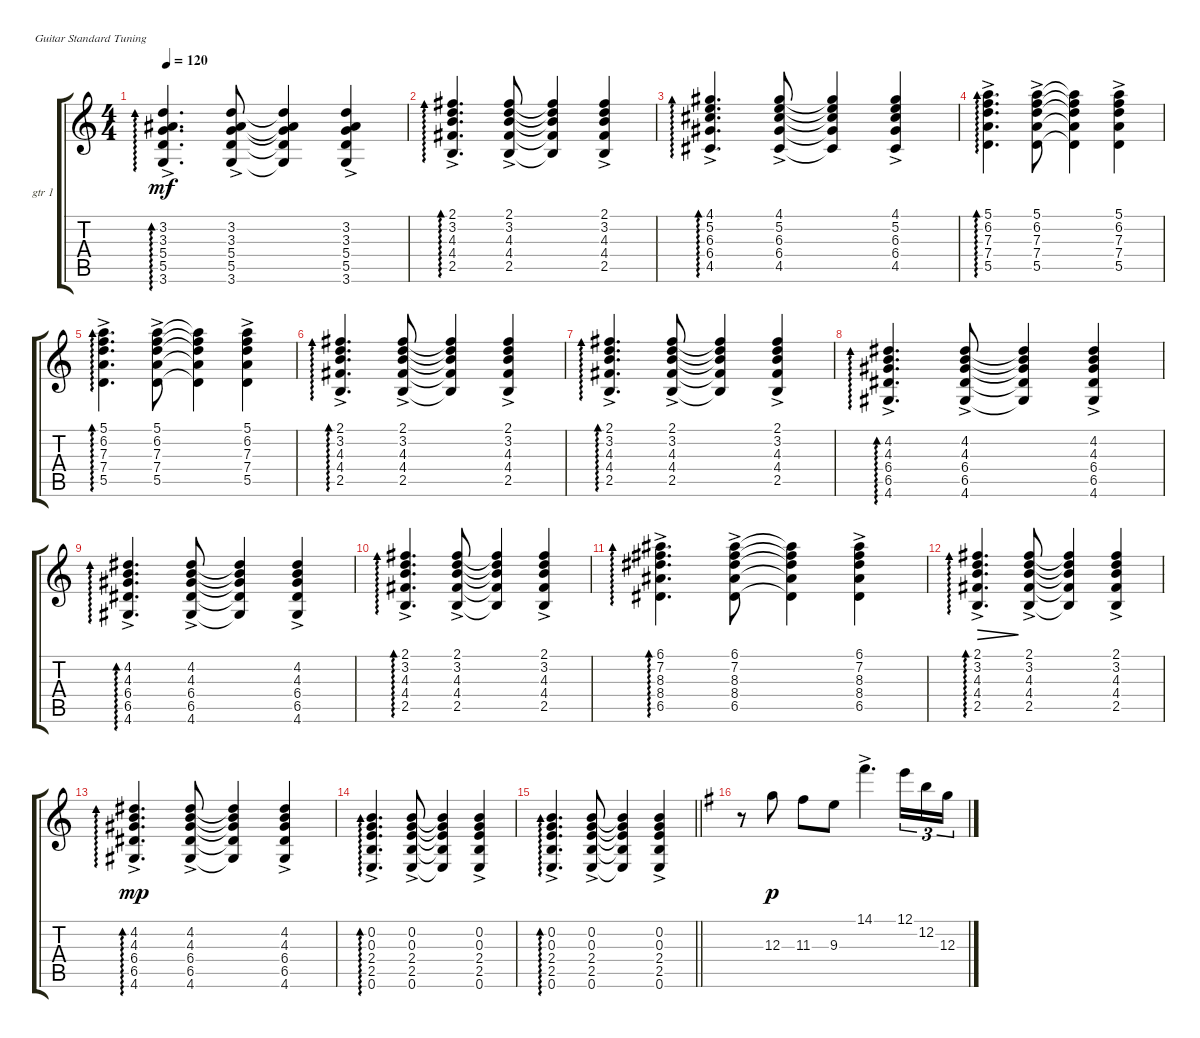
\bracketExtendMode groupsimilarinstruments
\firstSystemTrackNameOrientation horizontal
\otherSystemsTrackNameOrientation horizontal
\track ("gtr 1" "gtr 1") {instrument acousticguitarnylon}
\staff {score tabs}
\tuning (E4 B3 G3 D3 A2 E2)
\ts (4 4)
\tempo 120
\clef g2
\ks aminor
(3.2{ac} 3.3{ac} 5.4{ac} 5.5{ac} 3.6{ac}).4{d ad 0 dy mf} (3.2{ac} 3.3{ac} 5.4{ac} 5.5{ac} 3.6{ac}).8 (3.2{t} 3.3{t} 5.4{t} 5.5{t} 3.6{t}).4 (3.2{ac} 3.3{ac} 5.4{ac} 5.5{ac} 3.6{ac}).4 |
(2.1{ac} 3.2{ac} 4.3{ac} 4.4{ac} 2.5{ac}).4{d ad 0} (2.1{ac} 3.2{ac} 4.3{ac} 4.4{ac} 2.5{ac}).8 (2.1{t} 3.2{t} 4.3{t} 4.4{t} 2.5{t}).4 (2.1{ac} 3.2{ac} 4.3{ac} 4.4{ac} 2.5{ac}).4 |
(4.1{ac} 5.2{ac} 6.3{ac} 6.4{ac} 4.5{ac}).4{d ad 0} (4.1{ac} 5.2{ac} 6.3{ac} 6.4{ac} 4.5{ac}).8 (4.1{t} 5.2{t} 6.3{t} 6.4{t} 4.5{t}).4 (4.1{ac} 5.2{ac} 6.3{ac} 6.4{ac} 4.5{ac}).4 |
(5.1{ac} 6.2{ac} 7.3{ac} 7.4{ac} 5.5{ac}).4{d ad 0} (5.1{ac} 6.2{ac} 7.3{ac} 7.4{ac} 5.5{ac}).8 (5.1{t} 6.2{t} 7.3{t} 7.4{t} 5.5{t}).4 (5.1{ac} 6.2{ac} 7.3{ac} 7.4{ac} 5.5{ac}).4 |
(5.1{ac} 6.2{ac} 7.3{ac} 7.4{ac} 5.5{ac}).4{d ad 0} (5.1{ac} 6.2{ac} 7.3{ac} 7.4{ac} 5.5{ac}).8 (5.1{t} 6.2{t} 7.3{t} 7.4{t} 5.5{t}).4 (5.1{ac} 6.2{ac} 7.3{ac} 7.4{ac} 5.5{ac}).4 |
(2.1{ac} 3.2{ac} 4.3{ac} 4.4{ac} 2.5{ac}).4{d ad 0} (2.1{ac} 3.2{ac} 4.3{ac} 4.4{ac} 2.5{ac}).8 (2.1{t} 3.2{t} 4.3{t} 4.4{t} 2.5{t}).4 (2.1{ac} 3.2{ac} 4.3{ac} 4.4{ac} 2.5{ac}).4 |
(2.1{ac} 3.2{ac} 4.3{ac} 4.4{ac} 2.5{ac}).4{d ad 0} (2.1{ac} 3.2{ac} 4.3{ac} 4.4{ac} 2.5{ac}).8 (2.1{t} 3.2{t} 4.3{t} 4.4{t} 2.5{t}).4 (2.1{ac} 3.2{ac} 4.3{ac} 4.4{ac} 2.5{ac}).4 |
(4.2{ac} 4.3{ac} 6.4{ac} 6.5{ac} 4.6{ac}).4{d ad 0} (4.2{ac} 4.3{ac} 6.4{ac} 6.5{ac} 4.6{ac}).8 (4.2{t} 4.3{t} 6.4{t} 6.5{t} 4.6{t}).4 (4.2{ac} 4.3{ac} 6.4{ac} 6.5{ac} 4.6{ac}).4 |
(4.2{ac} 4.3{ac} 6.4{ac} 6.5{ac} 4.6{ac}).4{d ad 0} (4.2{ac} 4.3{ac} 6.4{ac} 6.5{ac} 4.6{ac}).8 (4.2{t} 4.3{t} 6.4{t} 6.5{t} 4.6{t}).4 (4.2{ac} 4.3{ac} 6.4{ac} 6.5{ac} 4.6{ac}).4 |
(2.1{ac} 3.2{ac} 4.3{ac} 4.4{ac} 2.5{ac}).4{d ad 0} (2.1{ac} 3.2{ac} 4.3{ac} 4.4{ac} 2.5{ac}).8 (2.1{t} 3.2{t} 4.3{t} 4.4{t} 2.5{t}).4 (2.1{ac} 3.2{ac} 4.3{ac} 4.4{ac} 2.5{ac}).4 |
(6.1{ac} 7.2{ac} 8.3{ac} 8.4{ac} 6.5{ac}).4{d ad 0} (6.1{ac} 7.2{ac} 8.3{ac} 8.4{ac} 6.5{ac}).8 (6.1{t} 7.2{t} 8.3{t} 8.4{t} 6.5{t}).4 (6.1{ac} 7.2{ac} 8.3{ac} 8.4{ac} 6.5{ac}).4 |
(2.1{ac} 3.2{ac} 4.3{ac} 4.4{ac} 2.5{ac}).4{d ad 0 dec} (2.1{ac} 3.2{ac} 4.3{ac} 4.4{ac} 2.5{ac}).8 (2.1{t} 3.2{t} 4.3{t} 4.4{t} 2.5{t}).4 (2.1{ac} 3.2{ac} 4.3{ac} 4.4{ac} 2.5{ac}).4 |
(4.2{ac} 4.3{ac} 6.4{ac} 6.5{ac} 4.6{ac}).4{d ad 0 dy mp} (4.2{ac} 4.3{ac} 6.4{ac} 6.5{ac} 4.6{ac}).8 (4.2{t} 4.3{t} 6.4{t} 6.5{t} 4.6{t}).4 (4.2{ac} 4.3{ac} 6.4{ac} 6.5{ac} 4.6{ac}).4 |
(0.2{ac} 0.3{ac} 2.4{ac} 2.5{ac} 0.6{ac}).4{d ad 0} (0.2{ac} 0.3{ac} 2.4{ac} 2.5{ac} 0.6{ac}).8 (0.2{t} 0.3{t} 2.4{t} 2.5{t} 0.6{t}).4 (0.2{ac} 0.3{ac} 2.4{ac} 2.5{ac} 0.6{ac}).4 |
\barLineRight lightlight
(0.2{ac} 0.3{ac} 2.4{ac} 2.5{ac} 0.6{ac}).4{d ad 0} (0.2{ac} 0.3{ac} 2.4{ac} 2.5{ac} 0.6{ac}).8 (0.2{t} 0.3{t} 2.4{t} 2.5{t} 0.6{t}).4 (0.2{ac} 0.3{ac} 2.4{ac} 2.5{ac} 0.6{ac}).4 |
\ks eminor
r.8 12.3.8{dy p} 11.3.8 9.3.8 14.1{ac}.4{d} 12.1.16{tu (3 2)} 12.2.16{tu (3 2)} 12.3.16{tu (3 2)}
